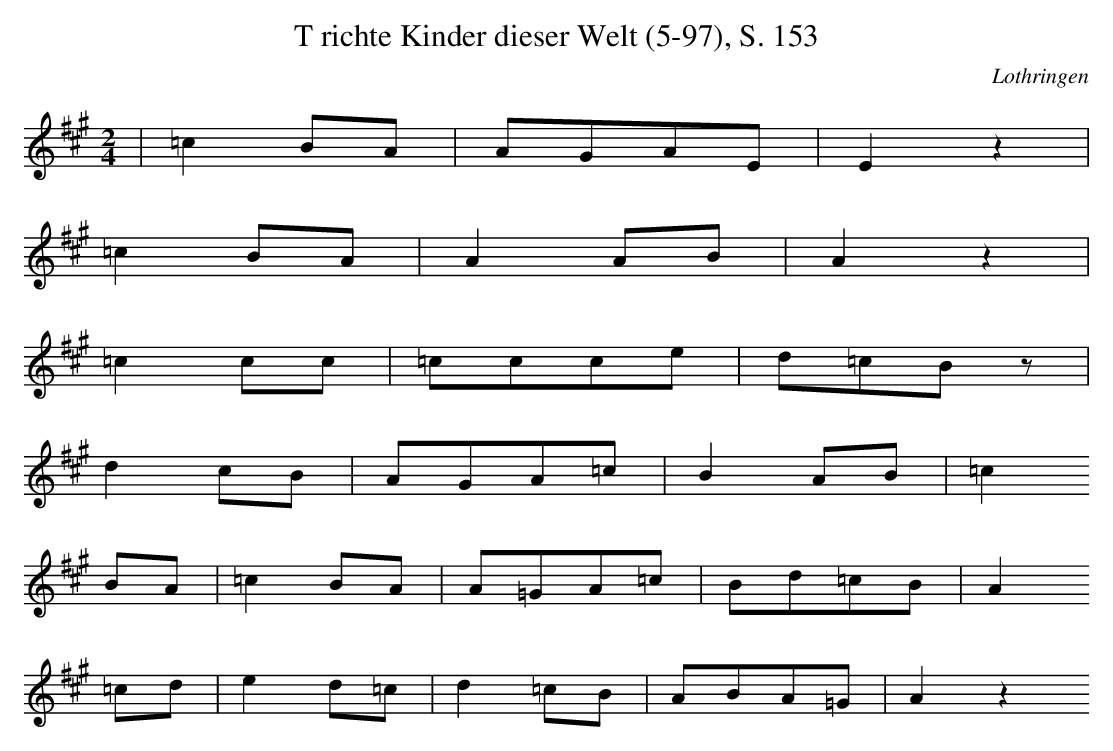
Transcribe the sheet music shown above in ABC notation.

X:1
T: Trichte Kinder dieser Welt (5-97), S. 153
O: Lothringen
M: 2/4
L: 1/8
K: A
 | =c2BA | AGAE | E2z2 |
=c2BA | A2AB | A2z2 |
=c2cc | =ccce | d=cBz |
d2cB | AGA=c | B2AB | =c2
BA | =c2BA | A=GA=c | Bd=cB | A2
=cd | e2d=c | d2=cB | ABA=G | A2z2
